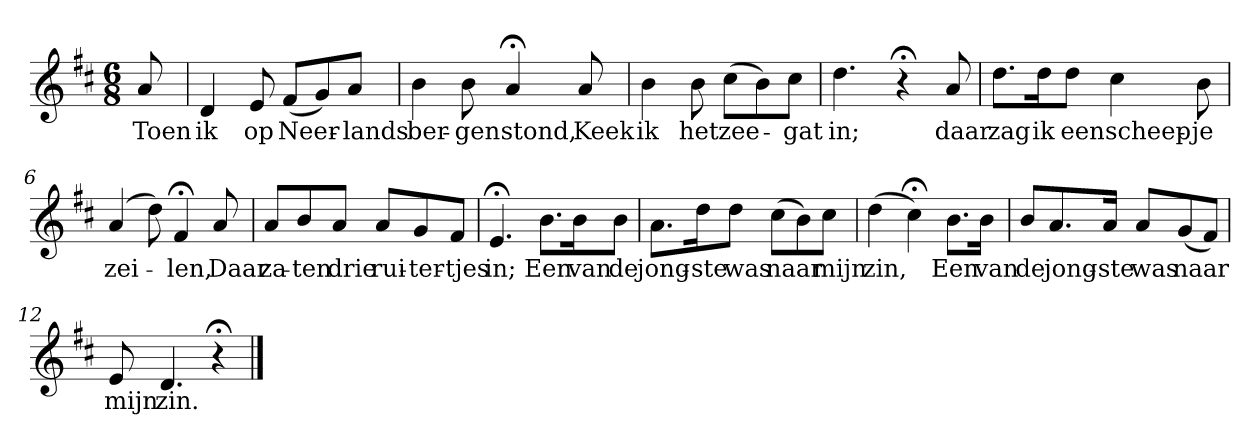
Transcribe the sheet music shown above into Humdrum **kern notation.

**kern	**text
*part1	*part1
*staff1	*staff1
*k[f#c#]	*
*D:	*
*M6/8	*
*MM120	*
=	=
8a	Toen
=1	=1
4d	ik
8e	op
(8f#L	Neer-
8g)	.
8aJ	-lands
=2	=2
4b	ber-
8b	-gen
4a;<	stond,
8a	Keek
=3	=3
4b	ik
8b	het
(8cc#L	zee-
8b)	.
8cc#J	-gat
=4	=4
4.dd	in;
4r;<	.
8a	daar
=5	=5
8.ddL	zag
16ddK	ik
8ddJ	een
4cc#	scheep-
8b	-je
=6	=6
(4a	zei-
8dd)	.
4f#;<	-len,
8a	Daar
=7	=7
8aL	za-
8b	-ten
8aJ	drie
8aL	rui-
8g	-ter-
8f#J	-tjes
=8	=8
4.e;<	in;
8.bL	Een
16bK	van
8bJ	de
=9	=9
8.aL	jong-
16ddK	-ste
8ddJ	was
(8cc#L	naar
8b)	.
8cc#J	mijn
=10	=10
(4dd	zin,
4cc#;<)	.
8.bL	Een
16bJk	van
=11	=11
8bL	de
8.a	jong-
16aJk	-ste
8aL	was
(8g	naar
8f#J)	.
=12	=12
8e	mijn
4.d	zin.
4r;<	.
==	==
*-	*-
